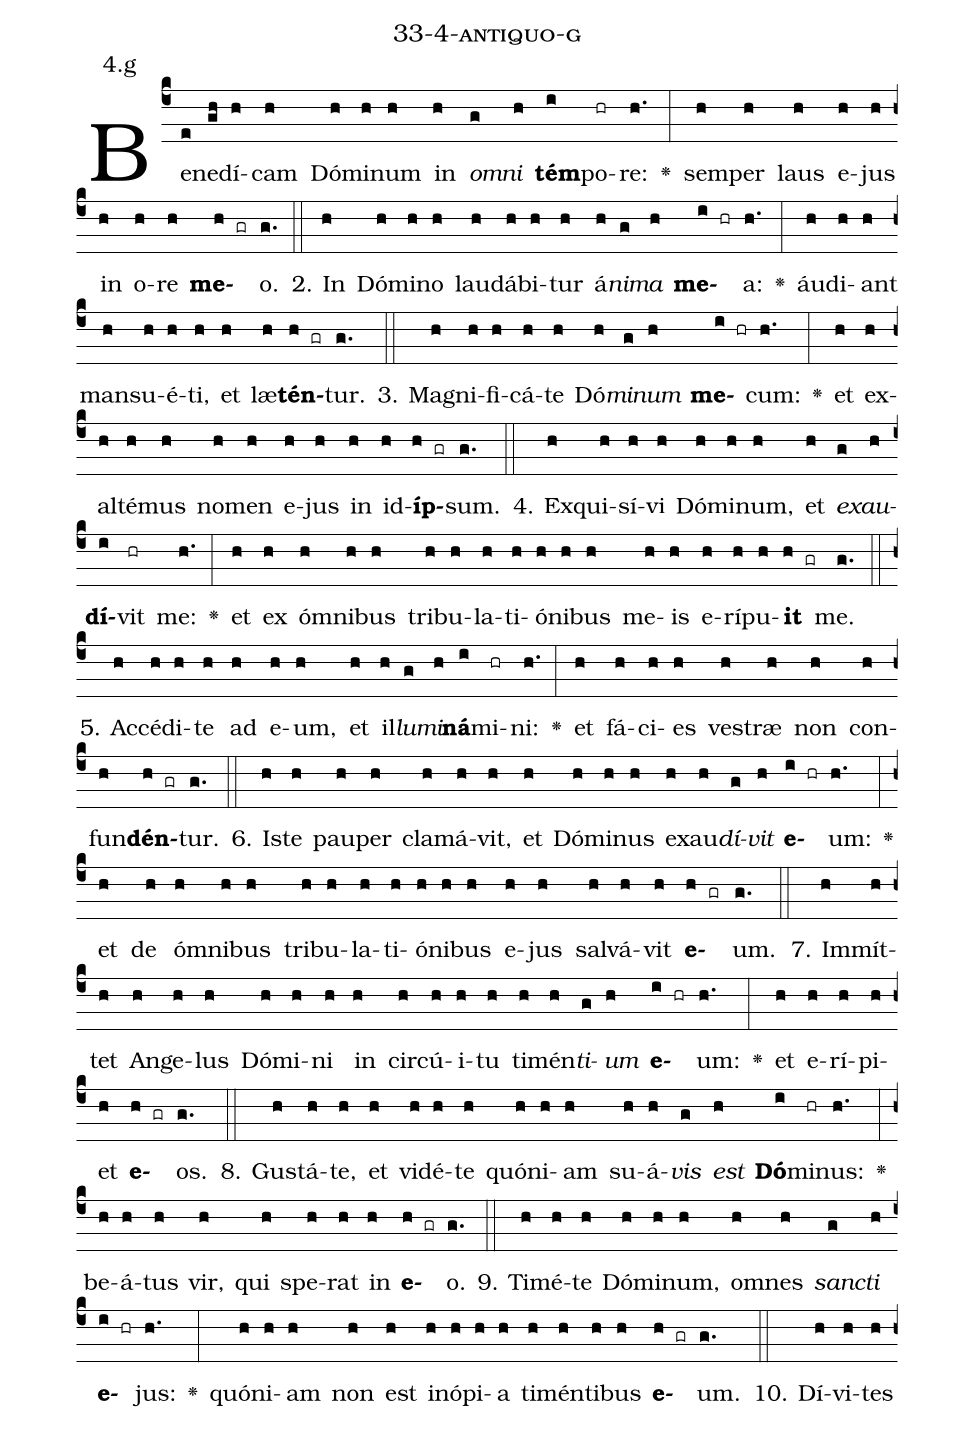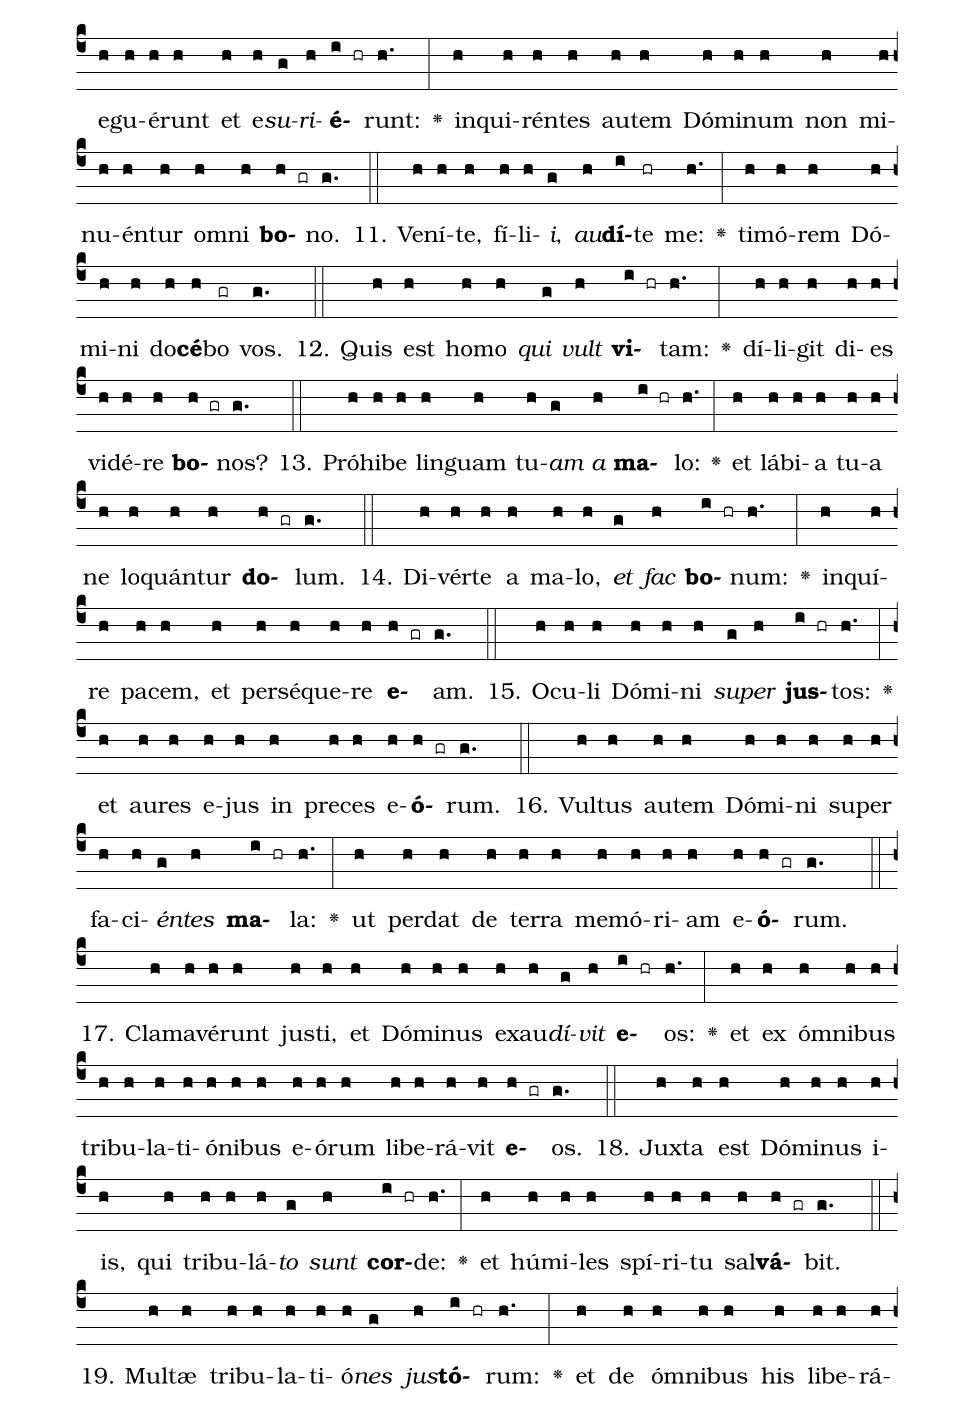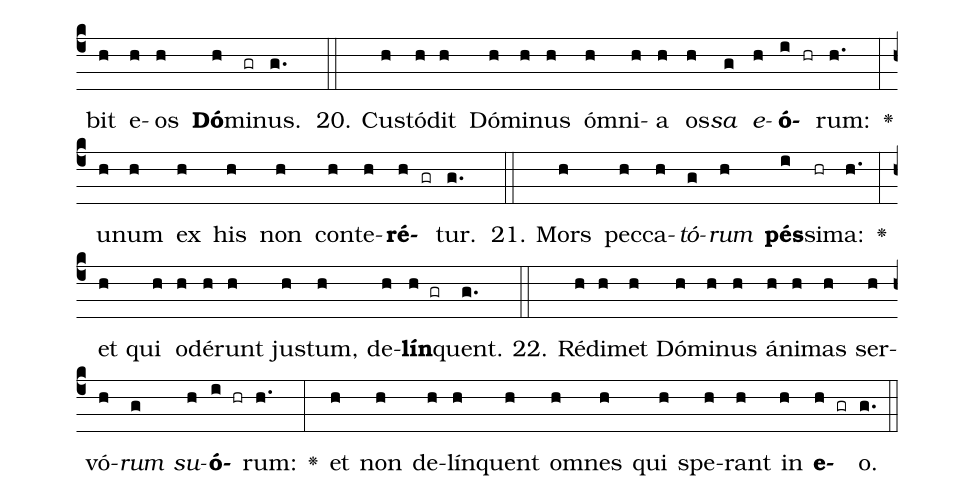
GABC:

name: 33-4-antiquo-g;
annotation: 4.g;
%%
(c4)Be(e)ne(gh)dí(h)cam(h) Dó(h)mi(h)num(h) in(h) <i>om</i>(g)<i>ni</i>(h) <b>tém</b>(i)po(hr)re:(h.) <v>\greheightstar</v>(:) sem(h)per(h) laus(h) e(h)jus(h) in(h) o(h)re(h) <b>me</b>(h gr)o.(g.) (::)
2. In(h) Dó(h)mi(h)no(h) lau(h)dá(h)bi(h)tur(h) á(h)<i>ni</i>(g)<i>ma</i>(h) <b>me</b>(i hr)a:(h.) <v>\greheightstar</v>(:) áu(h)di(h)ant(h) man(h)su(h)é(h)ti,(h) et(h) læ(h)<b>tén</b>(h gr)tur.(g.) (::)
3. Ma(h)gni(h)fi(h)cá(h)te(h) Dó(h)<i>mi</i>(g)<i>num</i>(h) <b>me</b>(i hr)cum:(h.) <v>\greheightstar</v>(:) et(h) ex(h)al(h)té(h)mus(h) no(h)men(h) e(h)jus(h) in(h) id(h)<b>íp</b>(h gr)sum.(g.) (::)
4. Ex(h)qui(h)sí(h)vi(h) Dó(h)mi(h)num,(h) et(h) <i>ex</i>(g)<i>au</i>(h)<b>dí</b>(i)vit(hr) me:(h.) <v>\greheightstar</v>(:) et(h) ex(h) óm(h)ni(h)bus(h) tri(h)bu(h)la(h)ti(h)ó(h)ni(h)bus(h) me(h)is(h) e(h)rí(h)pu(h)<b>it</b>(h gr) me.(g.) (::)
5. Ac(h)cé(h)di(h)te(h) ad(h) e(h)um,(h) et(h) il(h)<i>lu</i>(g)<i>mi</i>(h)<b>ná</b>(i)mi(hr)ni:(h.) <v>\greheightstar</v>(:) et(h) fá(h)ci(h)es(h) ves(h)træ(h) non(h) con(h)fun(h)<b>dén</b>(h gr)tur.(g.) (::)
6. Is(h)te(h) pau(h)per(h) cla(h)má(h)vit,(h) et(h) Dó(h)mi(h)nus(h) ex(h)au(h)<i>dí</i>(g)<i>vit</i>(h) <b>e</b>(i hr)um:(h.) <v>\greheightstar</v>(:) et(h) de(h) óm(h)ni(h)bus(h) tri(h)bu(h)la(h)ti(h)ó(h)ni(h)bus(h) e(h)jus(h) sal(h)vá(h)vit(h) <b>e</b>(h gr)um.(g.) (::)
7. Im(h)mít(h)tet(h) An(h)ge(h)lus(h) Dó(h)mi(h)ni(h) in(h) cir(h)cú(h)i(h)tu(h) ti(h)mén(h)<i>ti</i>(g)<i>um</i>(h) <b>e</b>(i hr)um:(h.) <v>\greheightstar</v>(:) et(h) e(h)rí(h)pi(h)et(h) <b>e</b>(h gr)os.(g.) (::)
8. Gus(h)tá(h)te,(h) et(h) vi(h)dé(h)te(h) quón(h)i(h)am(h) su(h)á(h)<i>vis</i>(g) <i>est</i>(h) <b>Dó</b>(i)mi(hr)nus:(h.) <v>\greheightstar</v>(:) be(h)á(h)tus(h) vir,(h) qui(h) spe(h)rat(h) in(h) <b>e</b>(h gr)o.(g.) (::)
9. Ti(h)mé(h)te(h) Dó(h)mi(h)num,(h) om(h)nes(h) <i>sanc</i>(g)<i>ti</i>(h) <b>e</b>(i hr)jus:(h.) <v>\greheightstar</v>(:) quón(h)i(h)am(h) non(h) est(h) in(h)ó(h)pi(h)a(h) ti(h)mén(h)ti(h)bus(h) <b>e</b>(h gr)um.(g.) (::)
10. Dí(h)vi(h)tes(h) e(h)gu(h)é(h)runt(h) et(h) e(h)<i>su</i>(g)<i>ri</i>(h)<b>é</b>(i hr)runt:(h.) <v>\greheightstar</v>(:) in(h)qui(h)rén(h)tes(h) au(h)tem(h) Dó(h)mi(h)num(h) non(h) mi(h)nu(h)én(h)tur(h) om(h)ni(h) <b>bo</b>(h gr)no.(g.) (::)
11. Ve(h)ní(h)te,(h) fí(h)li(h)<i>i</i>,(g) <i>au</i>(h)<b>dí</b>(i)te(hr) me:(h.) <v>\greheightstar</v>(:) ti(h)mó(h)rem(h) Dó(h)mi(h)ni(h) do(h)<b>cé</b>(h)bo(gr) vos.(g.) (::)
12. Quis(h) est(h) ho(h)mo(h) <i>qui</i>(g) <i>vult</i>(h) <b>vi</b>(i hr)tam:(h.) <v>\greheightstar</v>(:) dí(h)li(h)git(h) di(h)es(h) vi(h)dé(h)re(h) <b>bo</b>(h gr)nos?(g.) (::)
13. Pró(h)hi(h)be(h) lin(h)guam(h) tu(h)<i>am</i>(g) <i>a</i>(h) <b>ma</b>(i hr)lo:(h.) <v>\greheightstar</v>(:) et(h) lá(h)bi(h)a(h) tu(h)a(h) ne(h) lo(h)quán(h)tur(h) <b>do</b>(h gr)lum.(g.) (::)
14. Di(h)vér(h)te(h) a(h) ma(h)lo,(h) <i>et</i>(g) <i>fac</i>(h) <b>bo</b>(i hr)num:(h.) <v>\greheightstar</v>(:) in(h)quí(h)re(h) pa(h)cem,(h) et(h) per(h)sé(h)que(h)re(h) <b>e</b>(h gr)am.(g.) (::)
15. O(h)cu(h)li(h) Dó(h)mi(h)ni(h) <i>su</i>(g)<i>per</i>(h) <b>jus</b>(i hr)tos:(h.) <v>\greheightstar</v>(:) et(h) au(h)res(h) e(h)jus(h) in(h) pre(h)ces(h) e(h)<b>ó</b>(h gr)rum.(g.) (::)
16. Vul(h)tus(h) au(h)tem(h) Dó(h)mi(h)ni(h) su(h)per(h) fa(h)ci(h)<i>én</i>(g)<i>tes</i>(h) <b>ma</b>(i hr)la:(h.) <v>\greheightstar</v>(:) ut(h) per(h)dat(h) de(h) ter(h)ra(h) me(h)mó(h)ri(h)am(h) e(h)<b>ó</b>(h gr)rum.(g.) (::)
17. Cla(h)ma(h)vé(h)runt(h) jus(h)ti,(h) et(h) Dó(h)mi(h)nus(h) ex(h)au(h)<i>dí</i>(g)<i>vit</i>(h) <b>e</b>(i hr)os:(h.) <v>\greheightstar</v>(:) et(h) ex(h) óm(h)ni(h)bus(h) tri(h)bu(h)la(h)ti(h)ó(h)ni(h)bus(h) e(h)ó(h)rum(h) li(h)be(h)rá(h)vit(h) <b>e</b>(h gr)os.(g.) (::)
18. Jux(h)ta(h) est(h) Dó(h)mi(h)nus(h) i(h)is,(h) qui(h) tri(h)bu(h)lá(h)<i>to</i>(g) <i>sunt</i>(h) <b>cor</b>(i hr)de:(h.) <v>\greheightstar</v>(:) et(h) hú(h)mi(h)les(h) spí(h)ri(h)tu(h) sal(h)<b>vá</b>(h gr)bit.(g.) (::)
19. Mul(h)tæ(h) tri(h)bu(h)la(h)ti(h)ó(h)<i>nes</i>(g) <i>jus</i>(h)<b>tó</b>(i hr)rum:(h.) <v>\greheightstar</v>(:) et(h) de(h) óm(h)ni(h)bus(h) his(h) li(h)be(h)rá(h)bit(h) e(h)os(h) <b>Dó</b>(h)mi(gr)nus.(g.) (::)
20. Cus(h)tó(h)dit(h) Dó(h)mi(h)nus(h) óm(h)ni(h)a(h) os(h)<i>sa</i>(g) <i>e</i>(h)<b>ó</b>(i hr)rum:(h.) <v>\greheightstar</v>(:) u(h)num(h) ex(h) his(h) non(h) con(h)te(h)<b>ré</b>(h gr)tur.(g.) (::)
21. Mors(h) pec(h)ca(h)<i>tó</i>(g)<i>rum</i>(h) <b>pés</b>(i)si(hr)ma:(h.) <v>\greheightstar</v>(:) et(h) qui(h) o(h)dé(h)runt(h) jus(h)tum,(h) de(h)<b>lín</b>(h gr)quent.(g.) (::)
22. Réd(h)i(h)met(h) Dó(h)mi(h)nus(h) á(h)ni(h)mas(h) ser(h)vó(h)<i>rum</i>(g) <i>su</i>(h)<b>ó</b>(i hr)rum:(h.) <v>\greheightstar</v>(:) et(h) non(h) de(h)lín(h)quent(h) om(h)nes(h) qui(h) spe(h)rant(h) in(h) <b>e</b>(h gr)o.(g.) (::)
